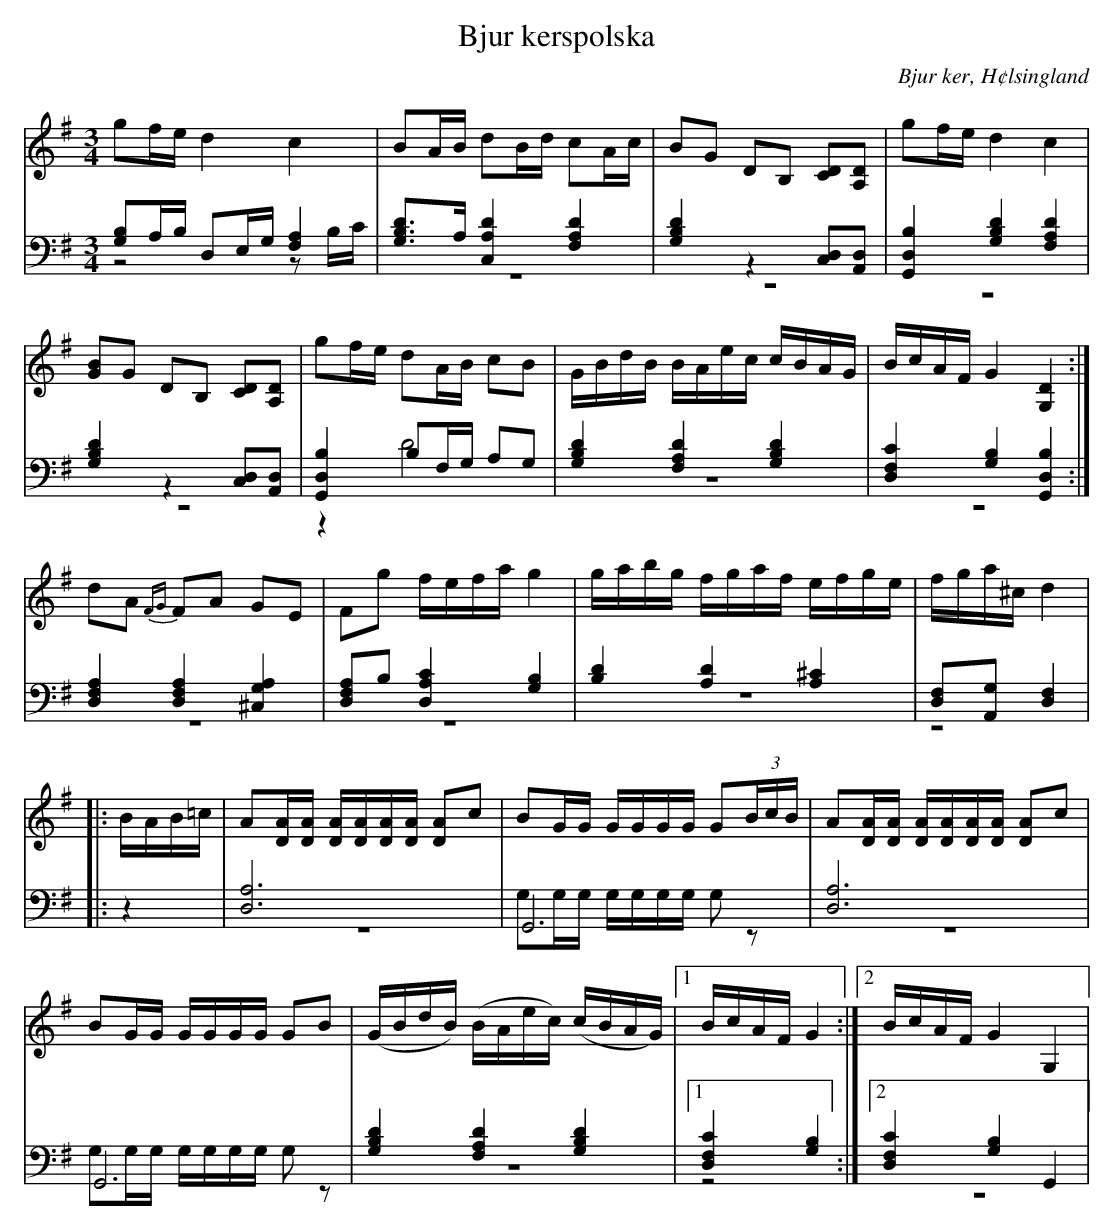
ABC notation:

X:1
T: Bjur kerspolska
O: Bjur ker, H¢lsingland
M: 3/4
L: 1/8
K: G
V:1
V:2
V:3 merge
V:1
gf/e/ d2 c2|BA/B/ dB/d/ cA/c/| BG DB, [CD][A,D]|gf/e/ d2 c2|
[GB]G DB, [CD][A,D] |gf/e/ dA/B/ cB|G/B/d/B/ B/A/e/c/ c/B/A/G/|B/c/A/F/ G2 [G,2D2]:|
dA {FG}FA GE|Fg f/e/f/a/ g2|g/a/b/g/ f/g/a/f/ e/f/g/e/ |f/g/a/^c/ d2 |
|:B/A/B/=c/|A[D/A/][D/A/] [D/A/][D/A/][D/A/][D/A/] [DA]c|BG/G/ G/G/G/G/ G(3B/c/B/|A[D/A/][D/A/] [D/A/][D/A/][D/A/][D/A/] [DA]c|
BG/G/ G/G/G/G/ GB|(G/B/d/B/) (B/A/e/c/) (c/B/A/G/)|1 B/c/A/F/ G2:|2 B/c/A/F/ G2 G,2|
V:2 clef=bass
[G,B,]A,/B,/ D,E,/G,/ [F,2A,2]|[G,B,D]>A, [A,2C,2D2] [F,2A,2 D2]|[G,2B,2D2] z2 [C,D,][A,,D,]|[G,,2D,2B,2] [G,2B,2D2] [F,2A,2 D2]|
[G,2B,2D2] z2 [C,D,][A,,D,]|[G,,2D,2B,2] B,F,/G,/ A,G,|[G,2B,2D2] [F,2A,2 D2] [G,2B,2D2]|[D,2F,2C2] [G,2B,2][G,,2D,2B,2]:|
[D,2F,2A,2] [D,2F,2A,2] [^C,2G,2A,2]|[D,F,A,]B, [D,2A,2C2] [G,2B,2]|[B,2D2] [A,2D2] [A,2^C2]|[D,F,][A,,G,] [D,2F,2]|
|:z2|[D,6A,6]|G,,6|[D,6A,6]|
G,,6|[G,2B,2D2] [F,2A,2 D2] [G,2B,2D2]|1 [D,2F,2C2] [G,2B,2] :|2 [D,2F,2C2] [G,2B,2] G,,2|
V:3  clef=bass
z4 z2/B,/C/|z6|z6|z6|
z6 |z2 D4|z6|z6:|
z6|z6|z6|z4|
|:z2|z6|G,G,/G,/ G,/G,/G,/G,/ G,z|z6 |
G,G,/G,/ G,/G,/G,/G,/ G,z|z6|1 z4:|2 z6|
